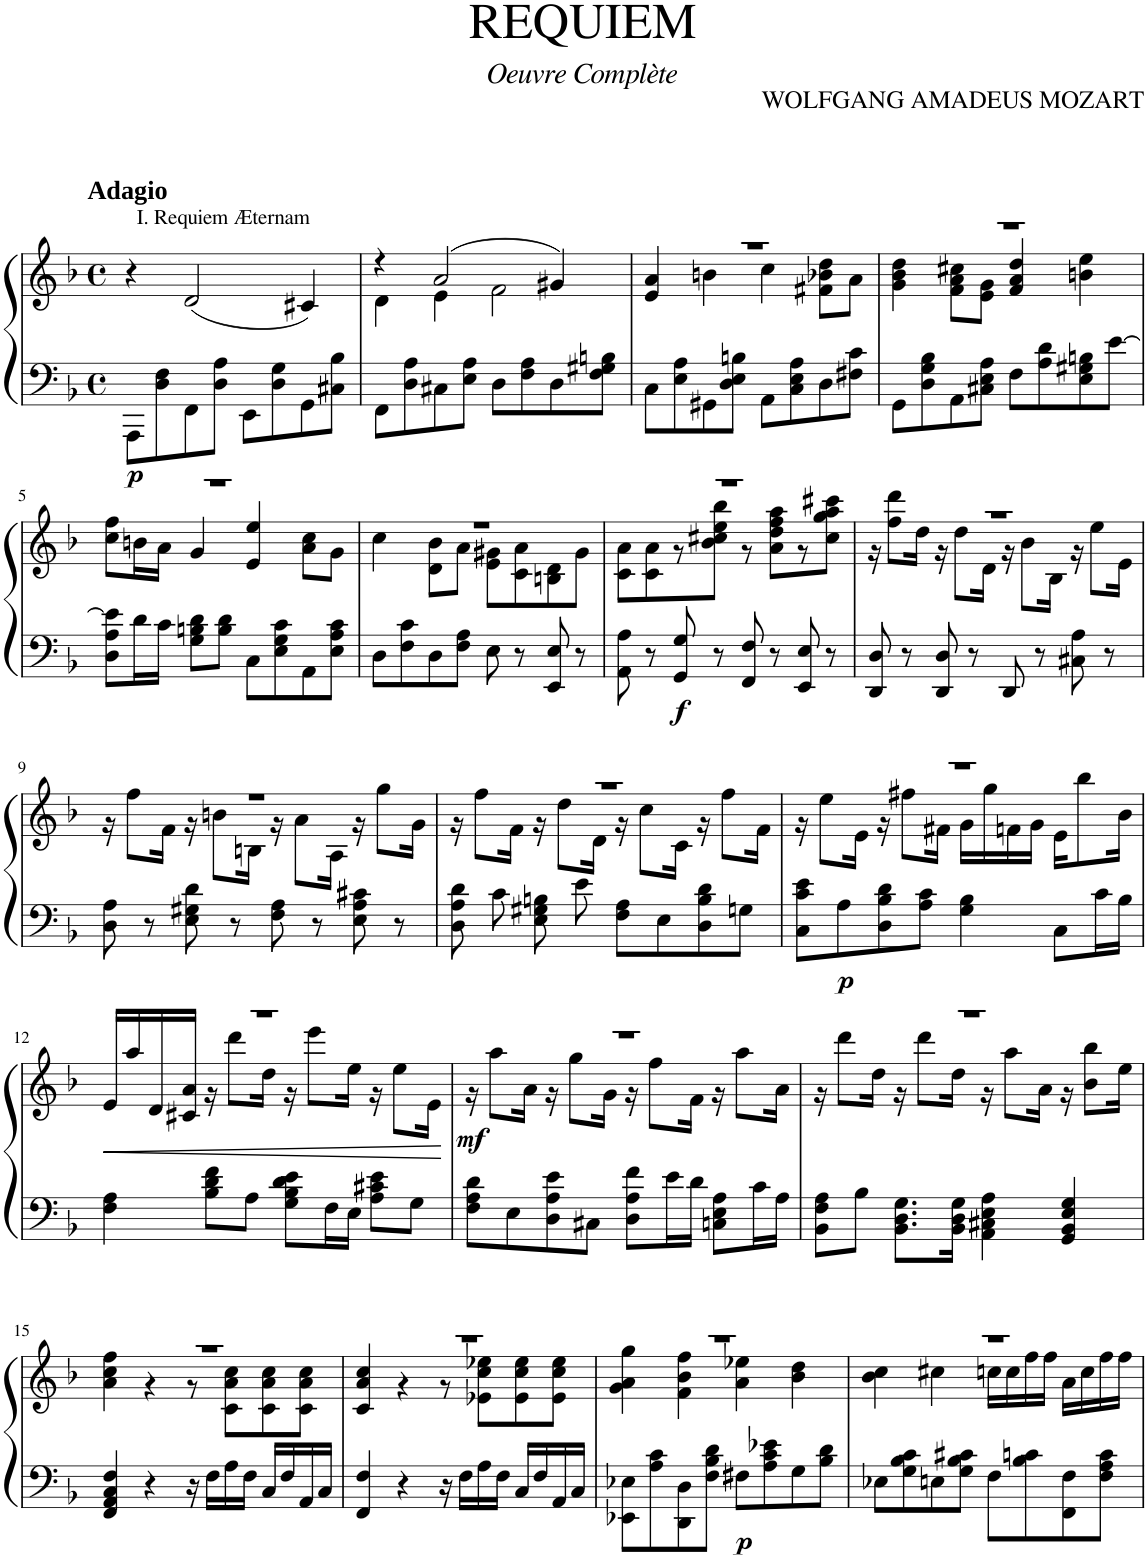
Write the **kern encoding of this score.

**kern	**kern	**dynam
*part1	*part1	*part1
*staff2	*staff1	*staff1/2
*I"Piano	*	*
*I'Pia.	*	*
*clefF4	*clefG2	*
*k[b-]	*k[b-]	*
*M4/4	*M4/4	*
*met(c)	*met(c)	*
=1	=1	=1
!	!LO:TX:a:t=I. Requiem Æternam	!
!	!LO:TX:a:B:t=Adagio	!
!	!	!LO:DY:b=2
8AAA\L	4r	p
8D\ 8F\	.	.
8FF\	(2d/	.
8D\ 8A\J	.	.
8EE\L	.	.
8D\ 8G\	.	.
8GG\	4c#X/)	.
8C#X\ 8B-\J	.	.
=2	=2	=2
*	*^	*
8FF\L	4r	4d\	.
8D\ 8A\	.	.	.
8C#X\	(2a/	4e\	.
8E\ 8A\J	.	.	.
8D\L	.	2f\	.
8F\ 8A\	.	.	.
8D\	4g#X/)	.	.
8F\ 8G#X\ 8Bn\J	.	.	.
=3	=3	=3	=3
8C\L	1r	4e/ 4a/	.
8E\ 8A\	.	.	.
8GG#X\	.	4bn\	.
8D\ 8E\ 8Bn\J	.	.	.
8AA\L	.	4cc\	.
8C\ 8E\ 8A\	.	.	.
8D\	.	8f#X\ 8b-X\ 8dd\L	.
8F#X\ 8c\J	.	8a\J	.
=4	=4	=4	=4
8GG\L	1r	4g\ 4b-\ 4dd\	.
8D\ 8G\ 8B-\	.	.	.
8AA\	.	8f\ 8a\ 8cc#X\L	.
8C#X\ 8E\ 8A\J	.	8e\ 8g\J	.
8F\L	.	4f/ 4a/ 4dd/	.
8A\ 8d\	.	.	.
8E\ 8G#X\ 8Bn\	.	4bn\ 4ee\	.
[8e\J	.	.	.
!!LO:LB:g=z	!!
=5	=5	=5	=5
8D\ 8A\ 8e\]L	1r	8cc\ 8ff\L	.
16d\L	.	16bn\L	.
16c\JJ	.	16a\JJ	.
8G\ 8Bn\ 8d\L	.	4g/	.
8B\ 8d\J	.	.	.
8C\L	.	4e/ 4ee/	.
8E\ 8G\ 8c\	.	.	.
8AA\	.	8a\ 8cc\L	.
8E\ 8A\ 8c\J	.	8g\J	.
=6	=6	=6	=6
8D\L	1r	4cc\	.
8F\ 8c\	.	.	.
8D\	.	8d\ 8b-\L	.
8F\ 8A\J	.	8a\J	.
8E\	.	8e\ 8g#X\L	.
8r	.	8c\ 8a\	.
8EE/ 8E/	.	8Bn\ 8d\	.
8r	.	8g#\J	.
=7	=7	=7	=7
8AA\ 8A\	1r	8c\ 8a\L	.
8r	.	8c\ 8a\	.
!	!	!	!LO:DY:b=2
8GG/ 8G/	.	8r	f
8r	.	8b-\ 8cc#X\ 8ee\ 8bb-\J	.
8FF/ 8F/	.	8r	.
8r	.	8a\ 8dd\ 8ff\ 8aa\L	.
8EE/ 8E/	.	8r	.
8r	.	8cc#\ 8gg\ 8aa\ 8ccc#X\J	.
=8	=8	=8	=8
8DD/ 8D/	1r	16r	.
.	.	8ff\ 8ddd\L	.
8r	.	.	.
.	.	16dd\Jk	.
8DD/ 8D/	.	16r	.
.	.	8dd\L	.
8r	.	.	.
.	.	16d\Jk	.
8DD/	.	16r	.
.	.	8b-\L	.
8r	.	.	.
.	.	16B-\Jk	.
8C#X\ 8A\	.	16r	.
.	.	8ee\L	.
8r	.	.	.
.	.	16e\Jk	.
!!LO:LB:g=z	!!
=9	=9	=9	=9
8D\ 8A\	1r	16r	.
.	.	8ff\L	.
8r	.	.	.
.	.	16f\Jk	.
8E\ 8G#X\ 8d\	.	16r	.
.	.	8bn\L	.
8r	.	.	.
.	.	16Bn\Jk	.
8F\ 8A\	.	16r	.
.	.	8a\L	.
8r	.	.	.
.	.	16A\Jk	.
8E\ 8A\ 8c#X\	.	16r	.
.	.	8gg\L	.
8r	.	.	.
.	.	16g\Jk	.
=10	=10	=10	=10
8D\ 8A\ 8d\	1r	16r	.
.	.	8ff\L	.
8c\	.	.	.
.	.	16f\Jk	.
8E\ 8G#X\ 8Bn\	.	16r	.
.	.	8dd\L	.
8e\	.	.	.
.	.	16d\Jk	.
8F\ 8A\L	.	16r	.
.	.	8cc\L	.
8E\	.	.	.
.	.	16c\Jk	.
8D\ 8B\ 8d\	.	16r	.
.	.	8ff\L	.
8Gn\J	.	.	.
.	.	16f\Jk	.
=11	=11	=11	=11
8C\ 8c\ 8e\L	1r	16r	.
.	.	8ee\L	.
!	!	!	!LO:DY:b=2
8A\	.	.	p
.	.	16e\Jk	.
8D\ 8B-\ 8d\	.	16r	.
.	.	8ff#X\L	.
8A\ 8c\J	.	.	.
.	.	16f#X\Jk	.
4G\ 4B-\	.	16g\LL	.
.	.	16gg\	.
.	.	16fn\	.
.	.	16g\JJ	.
8C\L	.	16e\KL	.
.	.	8bb-\	.
16c\L	.	.	.
16B-\JJ	.	16b-\Jk	.
!!LO:LB:g=z	!!
=12	=12	=12	=12
!	!	!	!LO:HP:b
4F\ 4A\	1r	16e/LL	<
.	.	16aa/	.
.	.	16d/	.
.	.	16c#X/ 16a/JJ	.
8B-\ 8d\ 8f\L	.	16r	.
.	.	8ddd\L	.
8A\J	.	.	.
.	.	16dd\Jk	.
8G\ 8B-\ 8d\ 8e\L	.	16r	.
.	.	8eee\L	.
16F\L	.	.	.
16E\JJ	.	16ee\Jk	.
8A\ 8c#X\ 8e\L	.	16r	.
.	.	8ee\L	.
8G\J	.	.	.
.	.	16e\Jk	.
*	*v	*v	*
.	.	[
=13	=13	=13
*	*^	*
!	!	!	!LO:DY:b
8F\ 8A\ 8d\L	1r	16r	mf
.	.	8aa\L	.
8E\	.	.	.
.	.	16a\Jk	.
8D\ 8A\ 8e\	.	16r	.
.	.	8gg\L	.
8C#X\J	.	.	.
.	.	16g\Jk	.
8D\ 8A\ 8f\L	.	16r	.
.	.	8ff\L	.
16e\L	.	.	.
16d\JJ	.	16f\Jk	.
8Cn\ 8E\ 8A\L	.	16r	.
.	.	8aa\L	.
16c\L	.	.	.
16A\JJ	.	16a\Jk	.
=14	=14	=14	=14
8BB-\ 8F\ 8A\L	1r	16r	.
.	.	8ddd\L	.
8B-\J	.	.	.
.	.	16dd\Jk	.
8.BB-\ 8.D\ 8.G\L	.	16r	.
.	.	8ddd\L	.
16BB-\ 16D\ 16G\Jk	.	16dd\Jk	.
4AA\ 4C#X\ 4E\ 4A\	.	16r	.
.	.	8aa\L	.
.	.	16a\Jk	.
4GG/ 4BB-/ 4E/ 4G/	.	16r	.
.	.	8b-\ 8bb-\L	.
.	.	16ee\Jk	.
!!LO:LB:g=z	!!
=15	=15	=15	=15
4FF/ 4AA/ 4C/ 4F/	1r	4a\ 4cc\ 4ff\	.
4r	.	4r	.
16r	.	8r	.
16F\LL	.	.	.
16A\	.	8c\ 8a\ 8cc\L	.
16F\JJ	.	.	.
16C/LL	.	8c\ 8a\ 8cc\	.
16F/	.	.	.
16AA/	.	8c\ 8a\ 8cc\J	.
16C/JJ	.	.	.
=16	=16	=16	=16
4FF/ 4F/	1r	4c/ 4a/ 4cc/	.
4r	.	4r	.
16r	.	8r	.
16F\LL	.	.	.
16A\	.	8e-X\ 8cc\ 8ee-X\L	.
16F\JJ	.	.	.
16C/LL	.	8e-\ 8cc\ 8ee-\	.
16F/	.	.	.
16AA/	.	8e-\ 8cc\ 8ee-\J	.
16C/JJ	.	.	.
=17	=17	=17	=17
8EE-X\ 8E-X\L	1r	4g\ 4a\ 4gg\	.
8A\ 8c\	.	.	.
8DD\ 8D\	.	4f\ 4b-\ 4ff\	.
8F\ 8B-\ 8d\J	.	.	.
!	!	!	!LO:DY:b=2
8F#X\L	.	4a\ 4ee-X\	p
8A\ 8c\ 8e-X\	.	.	.
8G\	.	4b-\ 4dd\	.
8B-\ 8d\J	.	.	.
=18	=18	=18	=18
8E-X\L	1r	4b-\ 4cc\	.
8G\ 8B-\ 8c\	.	.	.
8En\	.	4cc#X\	.
8G\ 8B-\ 8c#X\J	.	.	.
8F\L	.	16ccn\LL	.
.	.	16cc\	.
8B-\ 8cn\	.	16ff\	.
.	.	16ff\JJ	.
8FF\ 8F\	.	16a\LL	.
.	.	16cc\	.
8F\ 8A\ 8c\J	.	16ff\	.
.	.	16ff\JJ	.
*	*v	*v	*
=	=	=
*-	*-	*-
